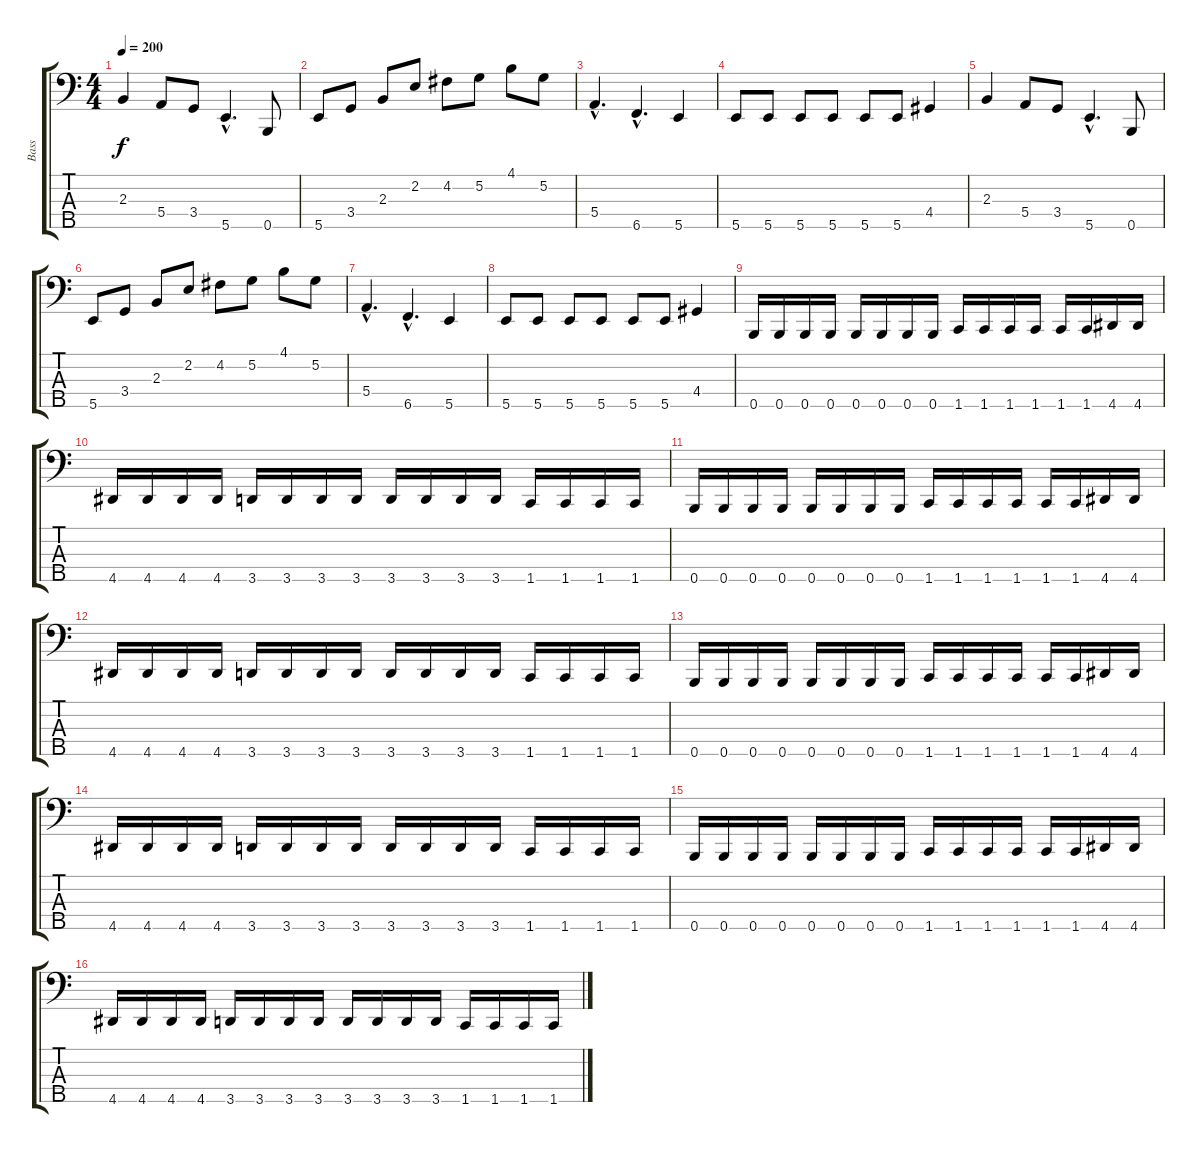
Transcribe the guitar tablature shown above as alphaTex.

\track ("Bass" "Bass") {instrument electricbasspick}
\staff {score tabs}
\tuning (G2 D2 A1 E1 B0) {hide}
\ts (4 4)
\tempo 200
\clef f4
\ks c
2.3.4{dy f} 5.4.8 3.4.8 5.5{hac}.4{d} 0.5.8 |
5.5.8 3.4.8 2.3.8 2.2.8 4.2.8 5.2.8 4.1.8 5.2.8 |
5.4{hac}.4{d} 6.5{hac}.4{d} 5.5.4 |
5.5.8 5.5.8 5.5.8 5.5.8 5.5.8 5.5.8 4.4.4 |
2.3.4 5.4.8 3.4.8 5.5{hac}.4{d} 0.5.8 |
5.5.8 3.4.8 2.3.8 2.2.8 4.2.8 5.2.8 4.1.8 5.2.8 |
5.4{hac}.4{d} 6.5{hac}.4{d} 5.5.4 |
5.5.8 5.5.8 5.5.8 5.5.8 5.5.8 5.5.8 4.4.4 |
\section ("" "")
0.5.16 0.5.16 0.5.16 0.5.16 0.5.16 0.5.16 0.5.16 0.5.16 1.5.16 1.5.16 1.5.16 1.5.16 1.5.16 1.5.16 4.5.16 4.5.16 |
4.5.16 4.5.16 4.5.16 4.5.16 3.5.16 3.5.16 3.5.16 3.5.16 3.5.16 3.5.16 3.5.16 3.5.16 1.5.16 1.5.16 1.5.16 1.5.16 |
0.5.16 0.5.16 0.5.16 0.5.16 0.5.16 0.5.16 0.5.16 0.5.16 1.5.16 1.5.16 1.5.16 1.5.16 1.5.16 1.5.16 4.5.16 4.5.16 |
4.5.16 4.5.16 4.5.16 4.5.16 3.5.16 3.5.16 3.5.16 3.5.16 3.5.16 3.5.16 3.5.16 3.5.16 1.5.16 1.5.16 1.5.16 1.5.16 |
0.5.16 0.5.16 0.5.16 0.5.16 0.5.16 0.5.16 0.5.16 0.5.16 1.5.16 1.5.16 1.5.16 1.5.16 1.5.16 1.5.16 4.5.16 4.5.16 |
4.5.16 4.5.16 4.5.16 4.5.16 3.5.16 3.5.16 3.5.16 3.5.16 3.5.16 3.5.16 3.5.16 3.5.16 1.5.16 1.5.16 1.5.16 1.5.16 |
0.5.16 0.5.16 0.5.16 0.5.16 0.5.16 0.5.16 0.5.16 0.5.16 1.5.16 1.5.16 1.5.16 1.5.16 1.5.16 1.5.16 4.5.16 4.5.16 |
4.5.16 4.5.16 4.5.16 4.5.16 3.5.16 3.5.16 3.5.16 3.5.16 3.5.16 3.5.16 3.5.16 3.5.16 1.5.16 1.5.16 1.5.16 1.5.16
